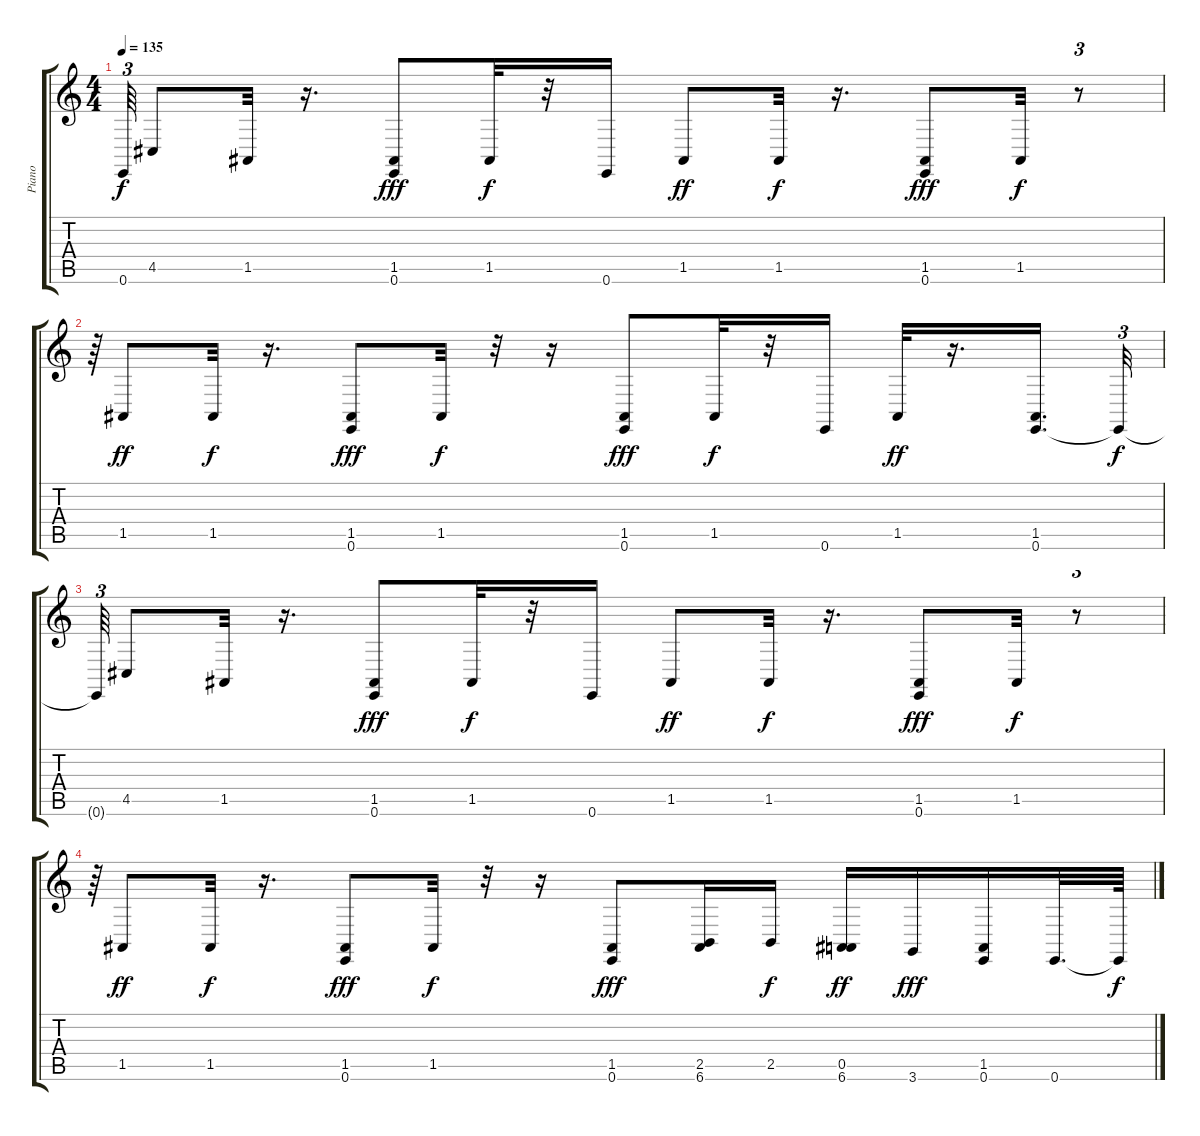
\track ("Piano" "Piano") {instrument acousticgrandpiano}
\staff {score tabs}
\tuning (E4 B3 G3 D3 A2 E2) {hide}
\ts (4 4)
\tempo 135
\clef g2
\ks c
0.6{t}.64{tu (3 2) dy f} 4.5.8 1.5.32 r.16{d} (1.5 0.6).8{dy fff} 1.5.32{dy f} r.32 0.6.16 1.5.8{dy ff} 1.5.32{dy f} r.16{d} (1.5 0.6).8{dy fff} 1.5.32{dy f} r.8{tu (3 2)} |
r.64{tu (3 2)} 1.5.8{dy ff} 1.5.32{dy f} r.16{d} (1.5 0.6).8{dy fff} 1.5.32{dy f} r.32 r.16 (1.5 0.6).8{dy fff} 1.5.32{dy f} r.32 0.6.16 1.5.32{dy ff} r.16{d} (1.5 0.6).16{d} 0.6{t}.32{tu (3 2) dy f} |
0.6{t}.64{tu (3 2)} 4.5.8 1.5.32 r.16{d} (1.5 0.6).8{dy fff} 1.5.32{dy f} r.32 0.6.16 1.5.8{dy ff} 1.5.32{dy f} r.16{d} (1.5 0.6).8{dy fff} 1.5.32{dy f} r.8{tu (3 2)} |
r.64{tu (3 2)} 1.5.8{dy ff} 1.5.32{dy f} r.16{d} (1.5 0.6).8{dy fff} 1.5.32{dy f} r.32 r.16 (1.5 0.6).8{dy fff} (2.5 6.6).16 2.5.16{dy f} (0.5 6.6).16{dy ff} 3.6.16{dy fff} (1.5 0.6).16 0.6.32{d} 0.6{t}.64{dy f}
